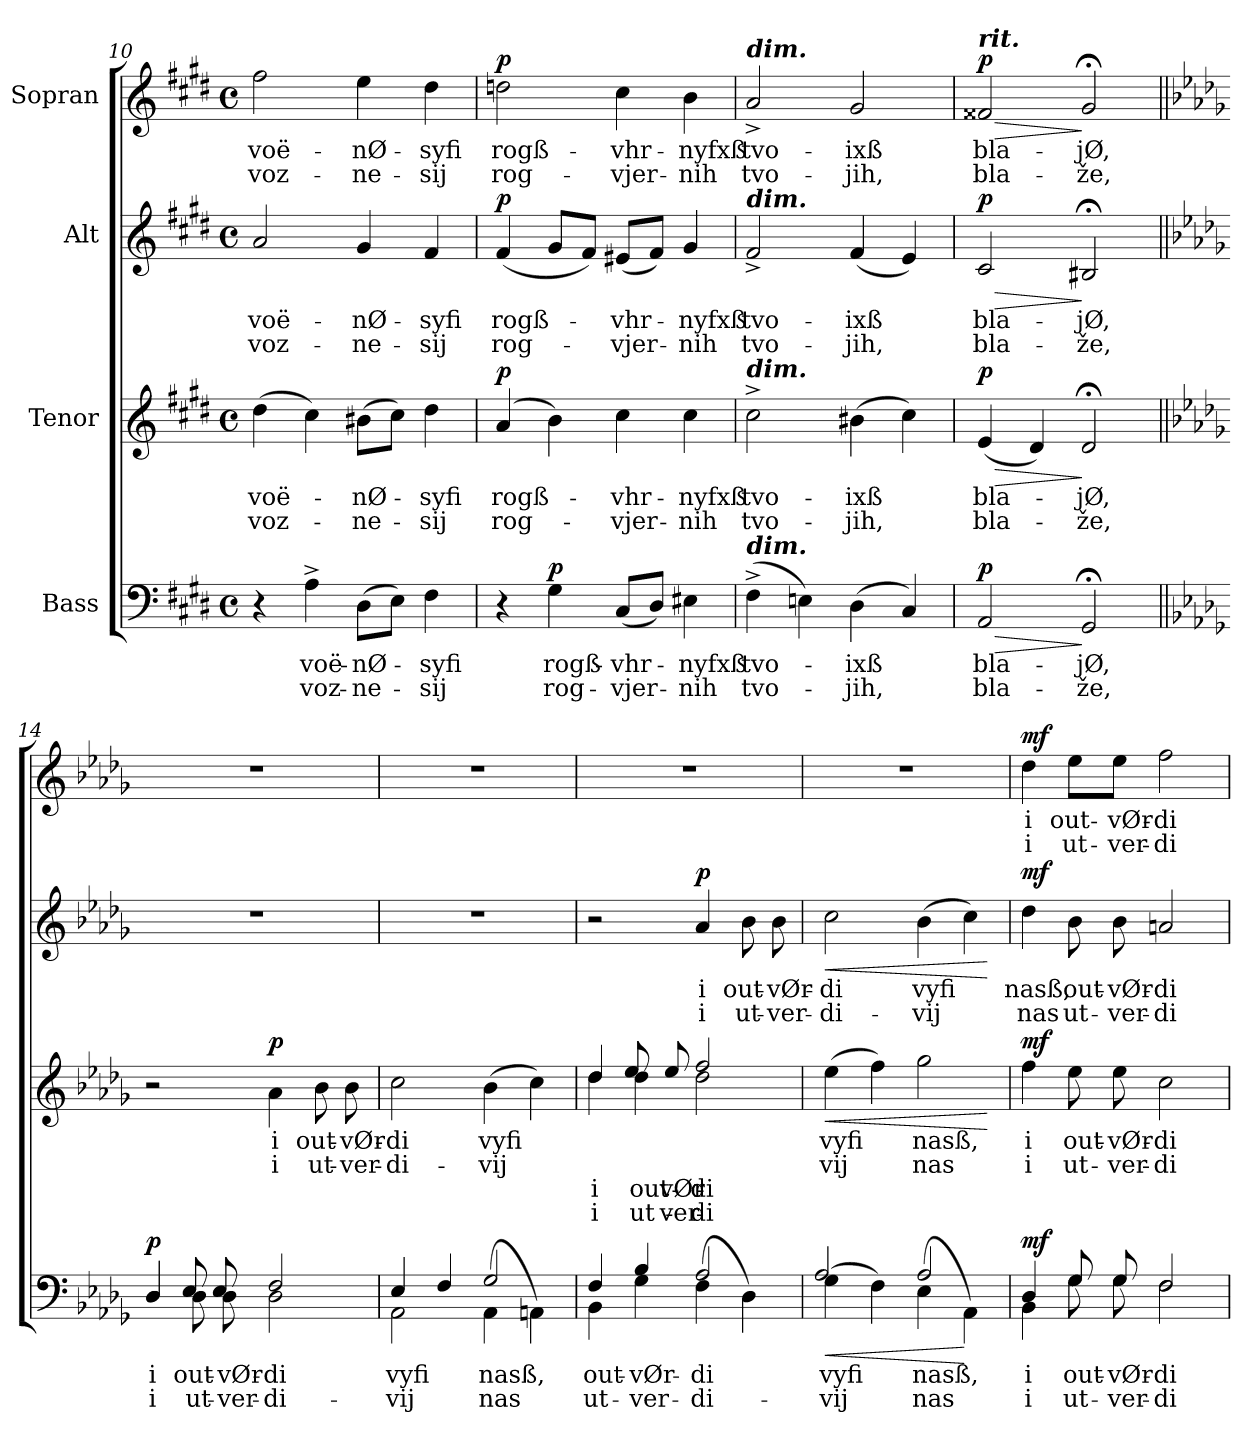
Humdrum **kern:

**kern	**text	**text	**dynam	**kern	**text	**text	**text	**text	**dynam	**kern	**text	**text	**dynam	**kern	**text	**text	**dynam
*part4	*part4	*part4	*part4	*part3	*part3	*part3	*part3	*part3	*part3	*part2	*part2	*part2	*part2	*part1	*part1	*part1	*part1
*staff4	*staff4	*staff4	*staff4	*staff3	*staff3	*staff3	*staff3	*staff3	*staff3	*staff2	*staff2	*staff2	*staff2	*staff1	*staff1	*staff1	*staff1
*I"Bass	*	*	*	*I"Tenor	*	*	*	*	*	*I"Alt	*	*	*	*I"Sopran	*	*	*
!!LO:PB:g=z
*clefF4	*	*	*	*clefG2	*	*	*	*	*	*clefG2	*	*	*	*clefG2	*	*	*
*k[f#c#g#d#]	*	*	*	*k[f#c#g#d#]	*	*	*	*	*	*k[f#c#g#d#]	*	*	*	*k[f#c#g#d#]	*	*	*
*c#:	*	*	*	*c#:	*	*	*	*	*	*c#:	*	*	*	*c#:	*	*	*
*M4/4	*	*	*	*M4/4	*	*	*	*	*	*M4/4	*	*	*	*M4/4	*	*	*
*met(c)	*	*	*	*met(c)	*	*	*	*	*	*met(c)	*	*	*	*met(c)	*	*	*
=10	=10	=10	=10	=10	=10	=10	=10	=10	=10	=10	=10	=10	=10	=10	=10	=10	=10
4r	.	.	.	(4dd#\	voë-	voz-	.	.	.	2a/	-voë-	-voz-	.	2ff#\	voë-	voz-	.
4A^>\	voë-	voz-	.	4cc#\)	.	.	.	.	.	.	.	.	.	.	.	.	.
(8D#\L	-nØ-	-ne-	.	(8b#X\L	-nØ-	-ne-	.	.	.	4g#/	-nØ-	-ne-	.	4ee\	-nØ-	-ne-	.
8E\J)	.	.	.	8cc#\J)	.	.	.	.	.	.	.	.	.	.	.	.	.
4F#\	-syfi	-sij	.	4dd#\	-syfi	-sij	.	.	.	4f#/	-syfi	-sij	.	4dd#\	-syfi	-sij	.
=11	=11	=11	=11	=11	=11	=11	=11	=11	=11	=11	=11	=11	=11	=11	=11	=11	=11
!	!	!	!	!	!	!	!	!	!LO:DY:b	!	!	!	!LO:DY:b	!	!	!	!LO:DY:b
4r	.	.	.	(4a/	rogß-	rog-	.	.	p	(4f#/	rogß-	rog-	p	2ddn\	rogß-	rog-	p
!	!	!	!LO:DY:b	!	!	!	!	!	!	!	!	!	!	!	!	!	!
4G#\	rogß-	rog-	p	4b\)	.	.	.	.	.	8g#/L	.	.	.	.	.	.	.
.	.	.	.	.	.	.	.	.	.	8f#/J)	.	.	.	.	.	.	.
(8C#/L	-vhr-	-vjer-	.	4cc#\	-vhr-	-vjer-	.	.	.	(8e#X/L	-vhr-	-vjer-	.	4cc#\	-vhr-	-vjer-	.
8D#/J)	.	.	.	.	.	.	.	.	.	8f#/J)	.	.	.	.	.	.	.
4E#X\	-nyfxß	-nih	.	4cc#\	-nyfxß	-nih	.	.	.	4g#/	-nyfxß	-nih	.	4b\	-nyfxß	-nih	.
=12	=12	=12	=12	=12	=12	=12	=12	=12	=12	=12	=12	=12	=12	=12	=12	=12	=12
!	!	!	!	!	!	!	!	!	!	!	!	!	!	!LO:TX:a:Bi:t=dim.	!	!	!
!	!	!	!	!	!	!	!	!	!	!LO:TX:a:Bi:t=dim.	!	!	!	!	!	!	!
!	!	!	!	!LO:TX:a:Bi:t=dim.	!	!	!	!	!	!	!	!	!	!	!	!	!
!LO:TX:a:Bi:t=dim.	!	!	!	!	!	!	!	!	!	!	!	!	!	!	!	!	!
(4F#^>\	tvo-	tvo-	.	2cc#^>\	tvo-	tvo-	.	.	.	2f#^>/	tvo-	tvo-	.	2a^>/	tvo-	tvo-	.
4En\)	.	.	.	.	.	.	.	.	.	.	.	.	.	.	.	.	.
(4D#\	-ixß	-jih,	.	(4b#X\	-ixß	-jih,	.	.	.	(4f#/	-ixß	-jih,	.	2g#/	-ixß	-jih,	.
4C#/)	.	.	.	4cc#\)	.	.	.	.	.	4e/)	.	.	.	.	.	.	.
=13	=13	=13	=13	=13	=13	=13	=13	=13	=13	=13	=13	=13	=13	=13	=13	=13	=13
!	!	!	!	!	!	!	!	!	!	!	!	!	!	!LO:TX:a:Bi:t=rit.	!	!	!
!	!	!	!LO:HP:b	!	!	!	!	!	!LO:HP:b	!	!	!	!LO:HP:b	!	!	!	!LO:HP:b
!	!	!	!LO:DY:n=1:b	!	!	!	!	!	!LO:DY:n=1:b	!	!	!	!LO:DY:n=1:b	!	!	!	!LO:DY:n=1:b
2AA/	bla-	bla-	> p	(4e/	bla-	bla-	.	.	> p	2c#/	bla-	bla-	> p	2f##X/	bla-	bla-	> p
.	.	.	.	4d#/)	.	.	.	.	.	.	.	.	.	.	.	.	.
2GG#;</	-jØ,	-že,	]	2d#;</	-jØ,	-že,	.	.	]	2B#X;</	-jØ,	-že,	]	2g#;</	-jØ,	-že,	]
!!LO:LB:g=z
=14||	=14||	=14||	=14||	=14||	=14||	=14||	=14||	=14||	=14||	=14||	=14||	=14||	=14||	=14||	=14||	=14||	=14||
*k[b-e-a-d-g-]	*	*	*	*k[b-e-a-d-g-]	*	*	*	*	*	*k[b-e-a-d-g-]	*	*	*	*k[b-e-a-d-g-]	*	*	*
*b-:	*	*	*	*b-:	*	*	*	*	*	*b-:	*	*	*	*b-:	*	*	*
*^	*	*	*	*	*	*	*	*	*	*	*	*	*	*	*	*	*
!	!	!	!	!LO:DY:b	!	!	!	!	!	!	!	!	!	!	!	!	!	!
4D-	4D-/	i	i	p	2r	.	.	.	.	.	1r	.	.	.	1r	.	.	.
8D-\	8E-/	out-	ut-	.	.	.	.	.	.	.	.	.	.	.	.	.	.	.
8D-\	8E-/	-vØr-	-ver-	.	.	.	.	.	.	.	.	.	.	.	.	.	.	.
!	!	!	!	!	!	!	!	!	!	!LO:DY:b	!	!	!	!	!	!	!	!
2D-\	2F/	-di	-di-	.	4a-\	i	i	.	.	p	.	.	.	.	.	.	.	.
.	.	.	.	.	8b-\	out-	ut-	.	.	.	.	.	.	.	.	.	.	.
.	.	.	.	.	8b-\	-vØr-	-ver-	.	.	.	.	.	.	.	.	.	.	.
=15	=15	=15	=15	=15	=15	=15	=15	=15	=15	=15	=15	=15	=15	=15	=15	=15	=15	=15
2AA-\	4E-/	vyfi	-vij	.	2cc\	-di	-di-	.	.	.	1r	.	.	.	1r	.	.	.
.	4F/	.	.	.	.	.	.	.	.	.	.	.	.	.	.	.	.	.
(4AA-\	2G-/	nasß,	nas	.	(4b-\	vyfi	-vij	.	.	.	.	.	.	.	.	.	.	.
4AAn\)	.	.	.	.	4cc\)	.	.	.	.	.	.	.	.	.	.	.	.	.
=16	=16	=16	=16	=16	=16	=16	=16	=16	=16	=16	=16	=16	=16	=16	=16	=16	=16	=16
*	*	*	*	*	*^	*	*	*	*	*	*	*	*	*	*	*	*	*
4BB-\	4F/	out-	ut-	.	4dd-\	4dd-/	.	.	i	i	.	2r	.	.	.	1r	.	.	.
4G-\	4B-/	-vØr-	-ver-	.	4dd-\	8ee-/	.	.	out-	ut-	.	.	.	.	.	.	.	.	.
.	.	.	.	.	.	8ee-/	.	.	-vØr-	-ver-	.	.	.	.	.	.	.	.	.
!	!	!	!	!	!	!	!	!	!	!	!	!	!	!	!LO:DY:b	!	!	!	!
(4F\	2A-/	-di	-di-	.	2dd-\	2ff/	.	.	-di	-di	.	4a-/	i	i	p	.	.	.	.
4D-\)	.	.	.	.	.	.	.	.	.	.	.	8b-\	out-	ut-	.	.	.	.	.
.	.	.	.	.	.	.	.	.	.	.	.	8b-\	-vØr-	-ver-	.	.	.	.	.
*	*	*	*	*	*v	*v	*	*	*	*	*	*	*	*	*	*	*	*	*
=17	=17	=17	=17	=17	=17	=17	=17	=17	=17	=17	=17	=17	=17	=17	=17	=17	=17	=17
!	!	!	!	!LO:HP:b	!	!	!	!	!	!LO:HP:b	!	!	!	!LO:HP:b	!	!	!	!
(4G-\	2A-/	vyfi	-vij	<	(4ee-\	vyfi	-vij	.	.	<	2cc\	-di	-di-	<	1r	.	.	.
4F\)	.	.	.	.	4ff\)	.	.	.	.	.	.	.	.	.	.	.	.	.
(4E-\	2A-/	nasß,	nas	.	2gg-\	nasß,	nas	.	.	.	(4b-\	vyfi	-vij	.	.	.	.	.
4AA-\)	.	.	.	[	.	.	.	.	.	.	4cc\)	.	.	.	.	.	.	.
*v	*v	*	*	*	*	*	*	*	*	*	*	*	*	*	*	*	*	*
.	.	.	.	.	.	.	.	.	[	.	.	.	[	.	.	.	.
=18	=18	=18	=18	=18	=18	=18	=18	=18	=18	=18	=18	=18	=18	=18	=18	=18	=18
*^	*	*	*	*	*	*	*	*	*	*	*	*	*	*	*	*	*
!	!	!	!	!LO:DY:b	!	!	!	!	!	!LO:DY:b	!	!	!	!LO:DY:b	!	!	!	!LO:DY:b
4BB-\	4D-/	i	i	mf	4ff\	i	i	.	.	mf	4dd-\	nasß,	nas	mf	4dd-\	i	i	mf
8G-\	8G-/	out-	ut-	.	8ee-\	out-	ut-	.	.	.	8b-\	out-	ut-	.	8ee-\L	out-	ut-	.
8G-\	8G-/	-vØr-	-ver-	.	8ee-\	-vØr-	-ver-	.	.	.	8b-\	-vØr-	-ver-	.	8ee-\J	-vØr-	-ver-	.
2F\	2F/	-di	-di-	.	2cc\	-di	-di-	.	.	.	2an/	-di	-di-	.	2ff\	-di	-di-	.
*v	*v	*	*	*	*	*	*	*	*	*	*	*	*	*	*	*	*	*
=	=	=	=	=	=	=	=	=	=	=	=	=	=	=	=	=	=
*-	*-	*-	*-	*-	*-	*-	*-	*-	*-	*-	*-	*-	*-	*-	*-	*-	*-
